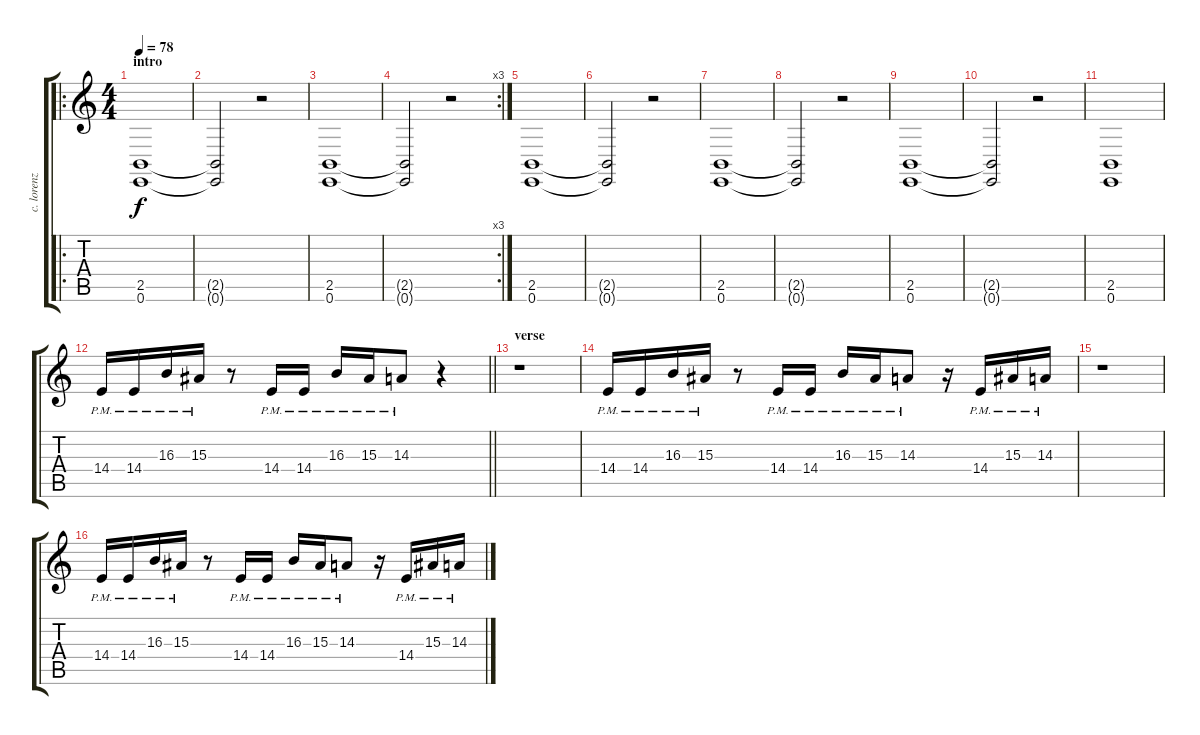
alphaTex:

\track ("c. lorenz - keyboars" "c. lorenz ") {instrument synthstrings1}
\staff {score tabs}
\tuning (E4 B3 G3 D3 A2 E2) {hide}
\ro
\ts (4 4)
\section ("" "intro")
\tempo 78
\clef g2
\ks c
(2.5 0.6).1{dy f instrument synthstrings1} |
(2.5{t} 0.6{t}).2 r.2 |
(2.5 0.6).1 |
\rc 3
(2.5{t} 0.6{t}).2 r.2 |
(2.5 0.6).1 |
(2.5{t} 0.6{t}).2 r.2 |
(2.5 0.6).1 |
(2.5{t} 0.6{t}).2 r.2 |
(2.5 0.6).1 |
(2.5{t} 0.6{t}).2 r.2 |
(2.5 0.6).1 |
\barLineRight lightlight
14.4{pm}.16 14.4{pm}.16 16.3{pm}.16 15.3{pm}.16 r.8 14.4{pm}.16 14.4{pm}.16 16.3{pm}.16 15.3{pm}.16 14.3{pm}.8 r.4 |
\section ("" "verse")
r.1 |
14.4{pm}.16 14.4{pm}.16 16.3{pm}.16 15.3{pm}.16 r.8 14.4{pm}.16 14.4{pm}.16 16.3{pm}.16 15.3{pm}.16 14.3{pm}.8 r.16 14.4{pm}.16 15.3{pm}.16 14.3{pm}.16 |
r.1 |
14.4{pm}.16 14.4{pm}.16 16.3{pm}.16 15.3{pm}.16 r.8 14.4{pm}.16 14.4{pm}.16 16.3{pm}.16 15.3{pm}.16 14.3{pm}.8 r.16 14.4{pm}.16 15.3{pm}.16 14.3{pm}.16
